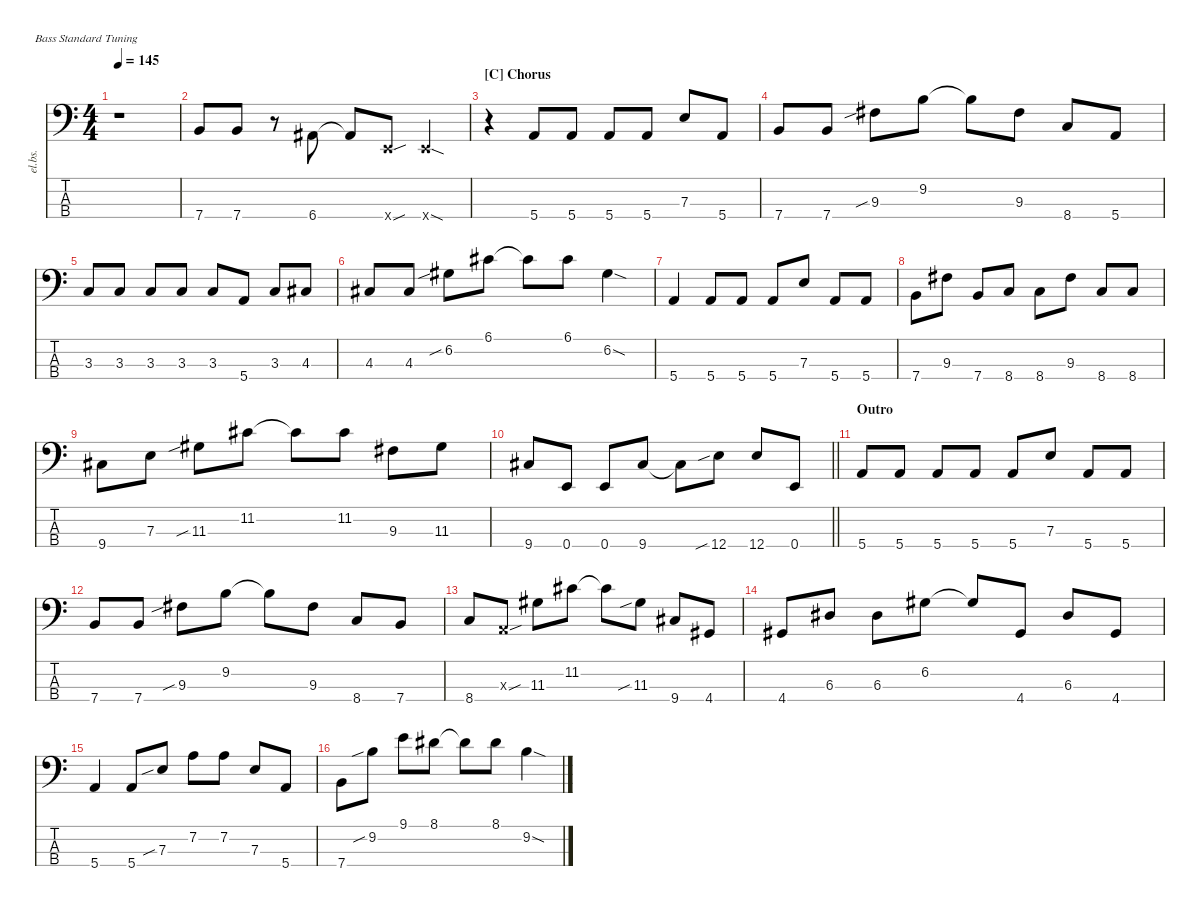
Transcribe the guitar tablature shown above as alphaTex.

\defaultSystemsLayout 4
\hideDynamics
\bracketExtendMode nobrackets
\track ("Electric Bass" "el.bs.") {mute instrument electricbassfinger}
\staff {score tabs}
\tuning (G2 D2 A1 E1)
\ts (4 4)
\tempo 145
\clef f4
\ks c
r.1{dy mf beam Down} |
7.4.8{beam Up} 7.4.8{beam Up} r.8{beam Down} 6.4{acc #}.8{beam Up} 6.4{t acc #}.8{beam Up} 0.4{sou x}.8{beam Up} 0.4{sod x}.4{beam Up} |
\section ("C" "Chorus")
r.4{beam Down} 5.4.8{beam Up} 5.4.8{beam Up} 5.4.8{beam Up} 5.4.8{beam Up} 7.3.8{beam Up} 5.4.8{beam Up} |
7.4.8{beam Up} 7.4.8{beam Up} 9.3{sib acc #}.8{beam Down} 9.2.8{beam Down} 9.2{t}.8{beam Down} 9.3{acc #}.8{beam Down} 8.4.8{beam Up} 5.4.8{beam Up} |
3.3.8{beam Up} 3.3.8{beam Up} 3.3.8{beam Up} 3.3.8{beam Up} 3.3.8{beam Up} 5.4.8{beam Up} 3.3.8{beam Up} 4.3{acc #}.8{beam Up} |
4.3{acc #}.8{beam Up} 4.3{acc #}.8{beam Up} 6.2{sib acc #}.8{beam Down} 6.1{acc #}.8{beam Down} 6.1{t acc #}.8{beam Down} 6.1{acc #}.8{beam Down} 6.2{sod acc #}.4{beam Down} |
5.4.4{beam Up} 5.4.8{beam Up} 5.4.8{beam Up} 5.4.8{beam Up} 7.3.8{beam Up} 5.4.8{beam Up} 5.4.8{beam Up} |
7.4.8{beam Down} 9.3{acc #}.8{beam Down} 7.4.8{beam Up} 8.4.8{beam Up} 8.4.8{beam Down} 9.3{acc #}.8{beam Down} 8.4.8{beam Up} 8.4.8{beam Up} |
9.4{acc #}.8{beam Down} 7.3.8{beam Down} 11.3{sib acc #}.8{beam Down} 11.2{acc #}.8{beam Down} 11.2{t acc #}.8{beam Down} 11.2{acc #}.8{beam Down} 9.3{acc #}.8{beam Down} 11.3{acc #}.8{beam Down} |
\barLineRight lightlight
9.4{acc #}.8{beam Up} 0.4.8{beam Up} 0.4.8{beam Up} 9.4{acc #}.8{beam Up} 9.4{t acc #}.8{beam Down} 12.4{sib}.8{beam Down} 12.4.8{beam Up} 0.4.8{beam Up} |
\section ("" "Outro")
5.4.8{beam Up} 5.4.8{beam Up} 5.4.8{beam Up} 5.4.8{beam Up} 5.4.8{beam Up} 7.3.8{beam Up} 5.4.8{beam Up} 5.4.8{beam Up} |
7.4.8{beam Up} 7.4.8{beam Up} 9.3{sib acc #}.8{beam Down} 9.2.8{beam Down} 9.2{t}.8{beam Down} 9.3{acc #}.8{beam Down} 8.4.8{beam Up} 7.4.8{beam Up} |
8.4.8{beam Up} 0.3{sou x}.8{beam Up} 11.3{acc #}.8{beam Down} 11.2{acc #}.8{beam Down} 11.2{t acc #}.8{beam Down} 11.3{sib acc #}.8{beam Down} 9.4{acc #}.8{beam Up} 4.4{acc #}.8{beam Up} |
4.4{acc #}.8{beam Up} 6.3{acc #}.8{beam Up} 6.3{acc #}.8{beam Down} 6.2{acc #}.8{beam Down} 6.2{t acc #}.8{beam Up} 4.4{acc #}.8{beam Up} 6.3{acc #}.8{beam Up} 4.4{acc #}.8{beam Up} |
5.4.4{beam Up} 5.4.8{beam Up} 7.3{sib}.8{beam Up} 7.2.8{beam Down} 7.2.8{beam Down} 7.3.8{beam Up} 5.4.8{beam Up} |
7.4.8{beam Down} 9.2{sib}.8{beam Down} 9.1.8{beam Down} 8.1{acc #}.8{beam Down} 8.1{t acc #}.8{beam Down} 8.1{acc #}.8{beam Down} 9.2{sod}.4{beam Down}
